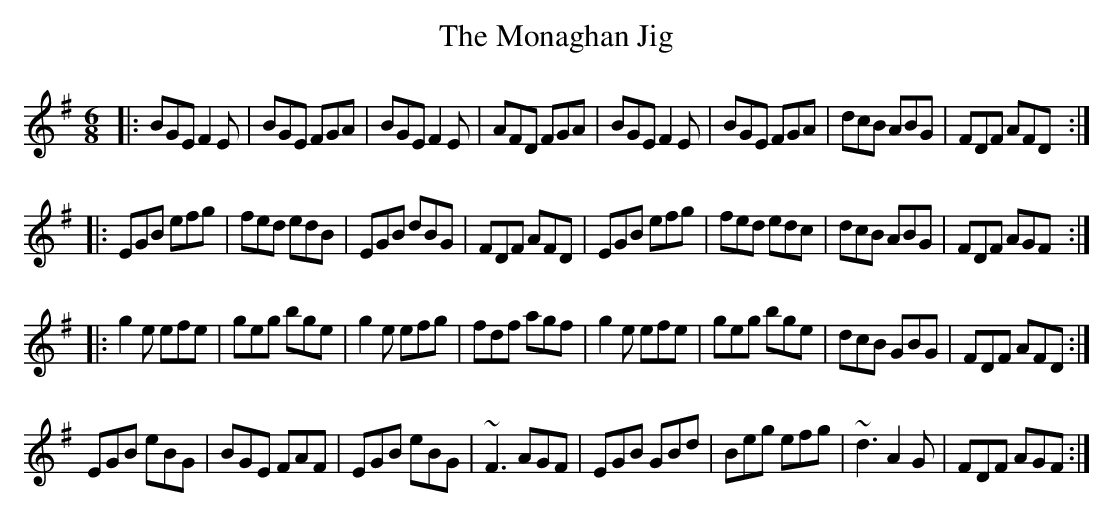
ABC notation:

X:1
T:Monaghan Jig, The
M:6/8
E:8
K:Em
|:BGE F2E|BGE FGA|BGE F2E|AFD FGA|\
BGE F2E|BGE FGA|dcB ABG|FDF AFD:|*
|:EGB efg|fed edB|EGB dBG|FDF AFD|\
EGB efg|fed edc|dcB ABG|FDF AGF:|*
E:9
|:g2e efe|geg bge|g2 e efg|fdf agf|\
g2e efe|geg bge|dcB GBG|FDF AFD:|*
EGB eBG|BGE FAF|EGB eBG|~F3 AGF|\
EGB GBd|Beg efg|~d3 A2G|FDF AGF:|**
